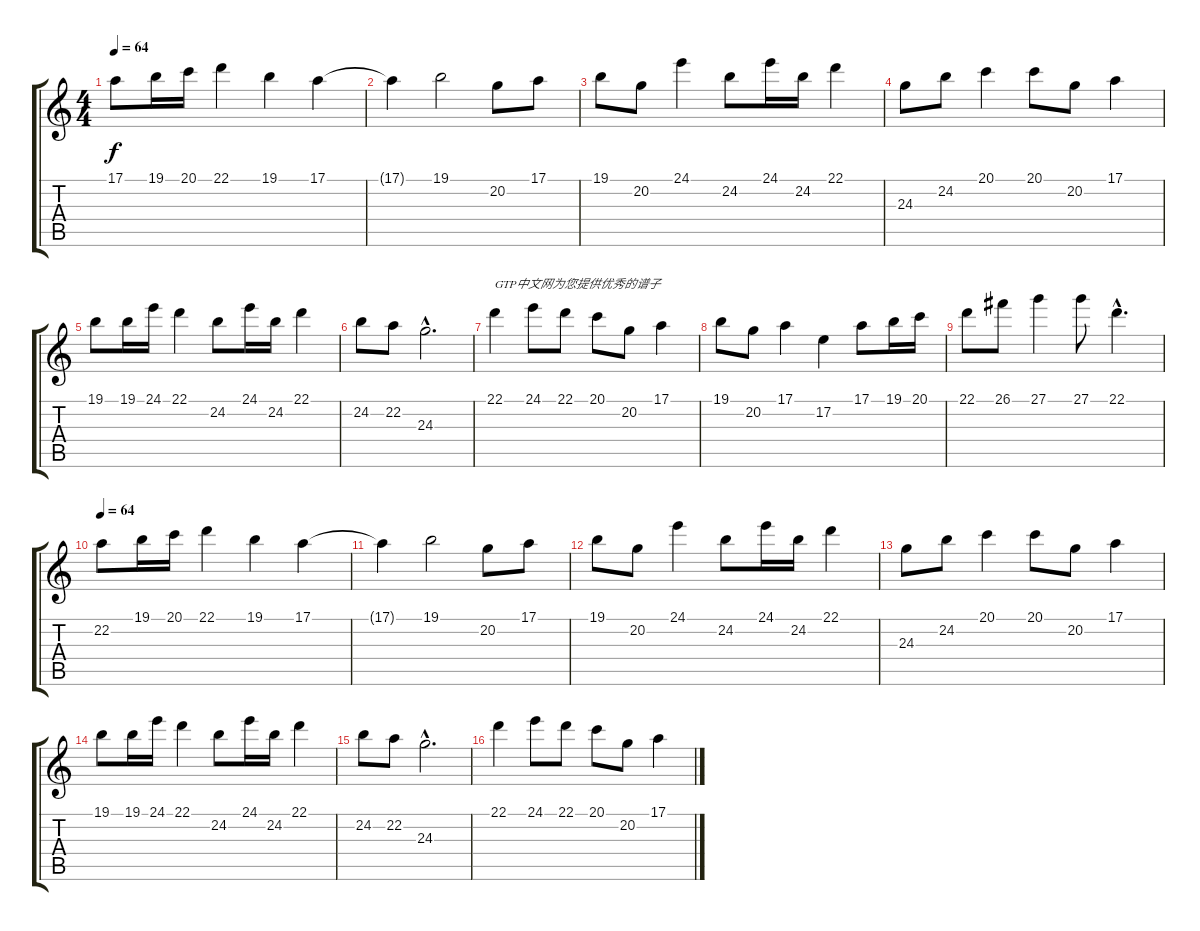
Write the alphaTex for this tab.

\track "" {instrument stringensemble1}
\staff {score tabs}
\tuning (E4 B3 G3 D3 A2 E2) {hide}
\ts (4 4)
\tempo 64
\clef g2
\ks c
17.1.8{dy f instrument stringensemble1} 19.1.16 20.1.16 22.1.4 19.1.4 17.1.4 |
17.1{t}.4 19.1.2 20.2.8 17.1.8 |
19.1.8 20.2.8 24.1.4 24.2.8 24.1.16 24.2.16 22.1.4 |
24.3.8 24.2.8 20.1.4 20.1.8 20.2.8 17.1.4 |
19.1.8 19.1.16 24.1.16 22.1.4 24.2.8 24.1.16 24.2.16 22.1.4 |
24.2.8 22.2.8 24.3{hac}.2{d} |
22.1.4{txt "GTP中文网为您提供优秀的谱子"} 24.1.8 22.1.8 20.1.8 20.2.8 17.1.4 |
19.1.8 20.2.8 17.1.4 17.2.4 17.1.8 19.1.16 20.1.16 |
22.1.8 26.1.8 27.1.4 27.1.8 22.1{hac}.4{d} |
\tempo 64
22.2.8 19.1.16 20.1.16 22.1.4 19.1.4 17.1.4 |
17.1{t}.4 19.1.2 20.2.8 17.1.8 |
19.1.8 20.2.8 24.1.4 24.2.8 24.1.16 24.2.16 22.1.4 |
24.3.8 24.2.8 20.1.4 20.1.8 20.2.8 17.1.4 |
19.1.8 19.1.16 24.1.16 22.1.4 24.2.8 24.1.16 24.2.16 22.1.4 |
24.2.8 22.2.8 24.3{hac}.2{d} |
22.1.4 24.1.8 22.1.8 20.1.8 20.2.8 17.1.4
